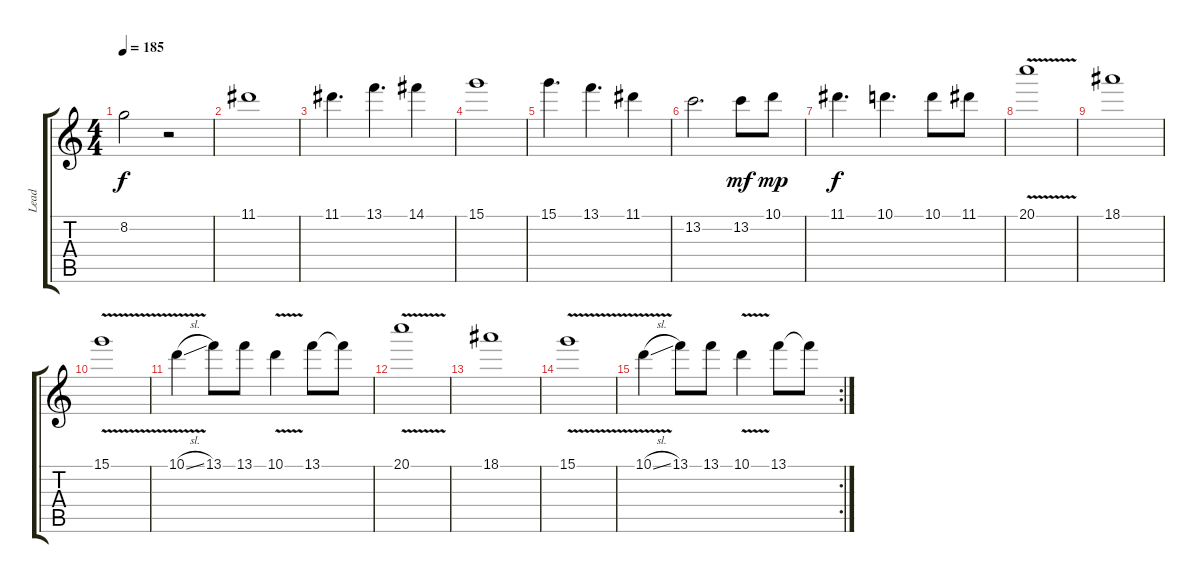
\track ("Lead" "Lead") {instrument distortionguitar}
\staff {score tabs}
\tuning (E4 B3 G3 D3 A2 E2) {hide}
\ts (4 4)
\tempo 185
\clef g2
\ks c
8.2{t}.2{dy f} r.2 |
11.1.1 |
11.1.4{d} 13.1.4{d} 14.1.4 |
15.1.1 |
15.1.4{d} 13.1.4{d} 11.1.4 |
13.2.2{d} 13.2.8{dy mf} 10.1.8{dy mp} |
11.1.4{d dy f} 10.1.4{d} 10.1.8 11.1.8 |
20.1{v}.1 |
18.1.1 |
15.1{v}.1 |
10.1{v sl}.4 13.1.8 13.1.8 10.1{v}.4 13.1.8 13.1{t}.8 |
20.1{v}.1 |
18.1.1 |
15.1{v}.1 |
\rc 2
10.1{v sl}.4 13.1.8 13.1.8 10.1{v}.4 13.1.8 13.1{t}.8
